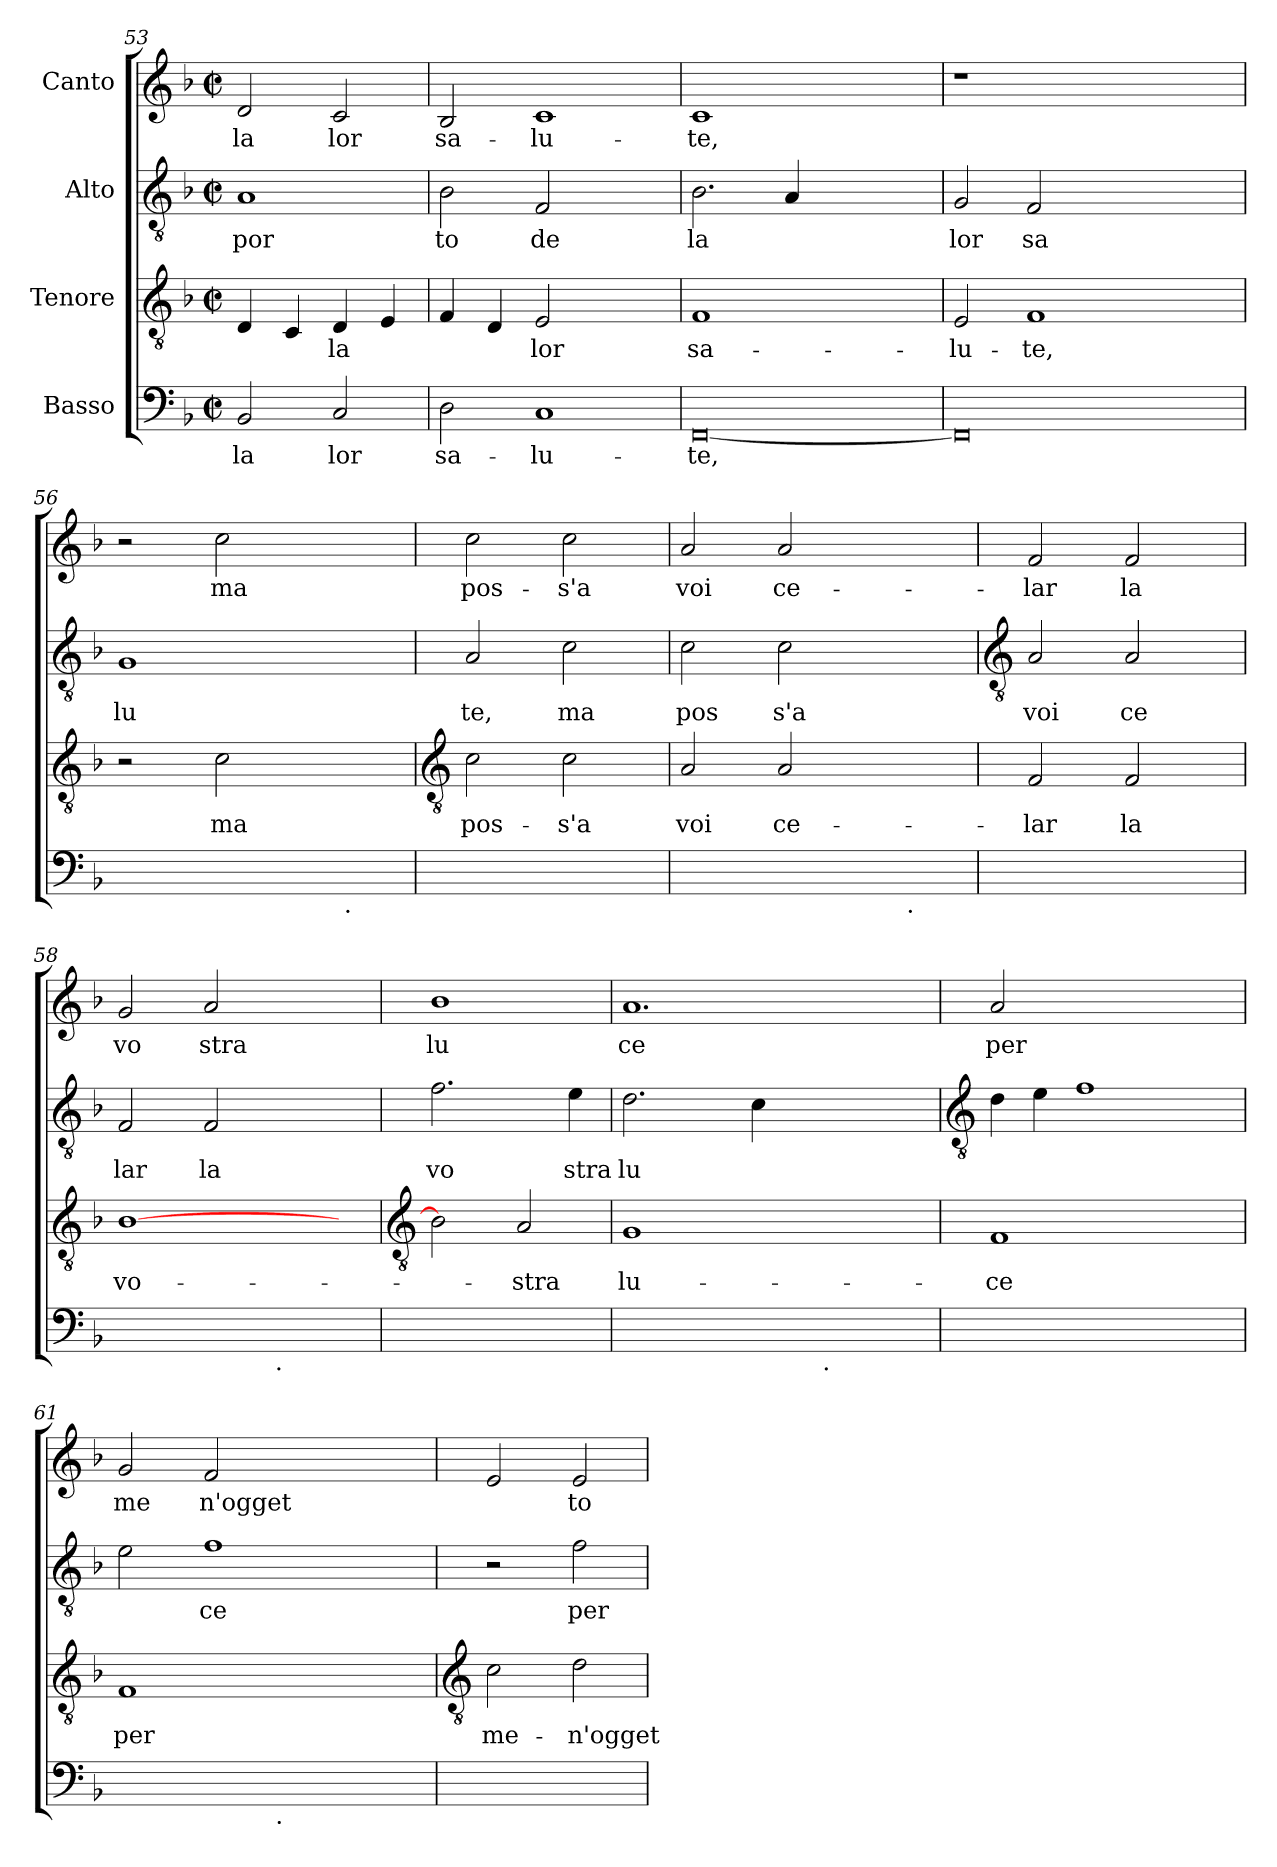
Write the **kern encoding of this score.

**kern	**text	**kern	**text	**kern	**text	**kern	**text
*part4	*part4	*part3	*part3	*part2	*part2	*part1	*part1
*staff4	*staff4	*staff3	*staff3	*staff2	*staff2	*staff1	*staff1
*I"Basso	*	*I"Tenore	*	*I"Alto	*	*I"Canto	*
*clefF4	*	*clefGv2	*	*clefGv2	*	*clefG2	*
*k[b-]	*	*k[b-]	*	*k[b-]	*	*k[b-]	*
*F:	*	*F:	*	*F:	*	*F:	*
*M2/2	*	*M2/2	*	*M2/2	*	*M2/2	*
*met(c|)	*	*met(c|)	*	*met(c|)	*	*met(c|)	*
=53A	=53A	=53A	=53A	=53A	=53A	=53A	=53A
!	!LO:LY:b	!	!	!	!LO:LY:b	!	!LO:LY:b
2BB-/	la	4D/	.	1A	por	2d/	la
.	.	4C/	.	.	.	.	.
!	!LO:LY:b	!	!LO:LY:b	!	!	!	!LO:LY:b
2C/	lor	4D/	la	.	.	2c/	lor
.	.	4E/	.	.	.	.	.
=54A	=54A	=54A	=54A	=54A	=54A	=54A	=54A
!	!LO:LY:b	!	!	!	!LO:LY:b	!	!LO:LY:b
2D\	sa-	4F/	.	2B-\	to	2B-/	sa-
.	.	4D/	.	.	.	.	.
!	!LO:LY:b	!	!LO:LY:b	!	!LO:LY:b	!	!LO:LY:b
1C	-lu-	2E/	lor	2F/	de	1c	-lu-
.	.	2ryy	.	2ryy	.	.	.
=55A	=55A	=55A	=55A	=55A	=55A	=55A	=55A
!	!LO:LY:b	!	!LO:LY:b	!	!LO:LY:b	!	!LO:LY:b
[0FF	-te,	1F	sa-	2.B-\	la	1c	-te,
.	.	.	.	4A/	.	.	.
.	.	1ryy	.	1ryy	.	1ryy	.
!!LO:LB:g=z
=55B	=55B	=55B	=55B	=55B	=55B	=55B	=55B
!	!	!	!LO:LY:b	!	!LO:LY:b	!	!
0FF]	.	2E/	-lu-	2G/	lor	1r	.
!	!	!	!LO:LY:b	!	!LO:LY:b	!	!
.	.	1F	-te,	2F/	sa	.	.
.	.	.	.	1ryy	.	1ryy	.
.	.	2ryy	.	.	.	.	.
!!LO:LB:g=z
=56	=56	=56	=56	=56	=56	=56	=56
!	!	!	!	!	!LO:LY:b	!	!
4ryy	.	2r	.	1G	lu	2r	.
4ryy	.	.	.	.	.	.	.
!	!	!	!LO:LY:b	!	!	!	!LO:LY:b
4ryy	.	2c\	ma	.	.	2cc\	ma
32ryy	.	.	.	.	.	.	.
32ryy	.	.	.	.	.	.	.
32ryy	.	.	.	.	.	.	.
32ryy	.	.	.	.	.	.	.
32ryy	.	.	.	.	.	.	.
32ryy	.	.	.	.	.	.	.
!LO:TX:b:t=.	!	!	!	!	!	!	!
32ryy	.	.	.	.	.	.	.
4ryy	.	.	.	.	.	.	.
.	.	8..ryy	.	8..ryy	.	8..ryy	.
!!LO:LB:g=z
=56A	=56A	=56A	=56A	=56A	=56A	=56A	=56A
*	*	*clefGv2	*	*	*	*	*
!	!	!	!LO:LY:b	!	!LO:LY:b	!	!LO:LY:b
4ryy	.	2c\	pos-	2A/	te,	2cc\	pos-
4ryy	.	.	.	.	.	.	.
!	!	!	!LO:LY:b	!	!LO:LY:b	!	!LO:LY:b
4ryy	.	2c\	-s'a	2c\	ma	2cc\	-s'a
32ryy	.	.	.	.	.	.	.
8..ryy	.	.	.	.	.	.	.
!!LO:LB:g=z
=57	=57	=57	=57	=57	=57	=57	=57
!	!	!	!LO:LY:b	!	!LO:LY:b	!	!LO:LY:b
4ryy	.	2A/	voi	2c\	pos	2a/	voi
4ryy	.	.	.	.	.	.	.
!	!	!	!LO:LY:b	!	!LO:LY:b	!	!LO:LY:b
4ryy	.	2A/	ce-	2c\	s'a	2a/	ce-
32ryy	.	.	.	.	.	.	.
32ryy	.	.	.	.	.	.	.
32ryy	.	.	.	.	.	.	.
32ryy	.	.	.	.	.	.	.
32ryy	.	.	.	.	.	.	.
32ryy	.	.	.	.	.	.	.
!LO:TX:b:t=.	!	!	!	!	!	!	!
32ryy	.	.	.	.	.	.	.
4ryy	.	.	.	.	.	.	.
.	.	8..ryy	.	8..ryy	.	8..ryy	.
!!LO:LB:g=z
=57A	=57A	=57A	=57A	=57A	=57A	=57A	=57A
*	*	*	*	*clefGv2	*	*	*
!	!	!	!LO:LY:b	!	!LO:LY:b	!	!LO:LY:b
4ryy	.	2F/	-lar	2A/	voi	2f/	-lar
4ryy	.	.	.	.	.	.	.
!	!	!	!LO:LY:b	!	!LO:LY:b	!	!LO:LY:b
4ryy	.	2F/	la	2A/	ce	2f/	la
32ryy	.	.	.	.	.	.	.
4ryy	.	.	.	.	.	.	.
.	.	32ryy	.	32ryy	.	32ryy	.
!!LO:LB:g=z
=58	=58	=58	=58	=58	=58	=58	=58
!	!	!	!LO:LY:b	!	!LO:LY:b	!	!LO:LY:b
4ryy	.	[1B-	vo-	2F/	lar	2g/	vo
4ryy	.	.	.	.	.	.	.
!	!	!	!	!	!LO:LY:b	!	!LO:LY:b
32ryy	.	.	.	2F/	la	2a/	stra
32ryy	.	.	.	.	.	.	.
32ryy	.	.	.	.	.	.	.
32ryy	.	.	.	.	.	.	.
32ryy	.	.	.	.	.	.	.
32ryy	.	.	.	.	.	.	.
!LO:TX:b:t=.	!	!	!	!	!	!	!
32ryy	.	.	.	.	.	.	.
4ryy	.	.	.	.	.	.	.
4ryy	.	.	.	.	.	.	.
.	.	8..ryy	.	8..ryy	.	8..ryy	.
!!LO:LB:g=z
=58A	=58A	=58A	=58A	=58A	=58A	=58A	=58A
*	*	*clefGv2	*	*	*	*	*
!	!	!	!	!	!LO:LY:b	!	!LO:LY:b
4ryy	.	2B-\]	.	2.f\	vo	1b-	lu
4ryy	.	.	.	.	.	.	.
!	!	!	!LO:LY:b	!	!	!	!
32ryy	.	2A/	-stra	.	.	.	.
4...ryy	.	.	.	.	.	.	.
!	!	!	!	!	!LO:LY:b	!	!
.	.	.	.	4e\	stra	.	.
!!LO:LB:g=z
=59A	=59A	=59A	=59A	=59A	=59A	=59A	=59A
!	!	!	!LO:LY:b	!	!LO:LY:b	!	!LO:LY:b
4ryy	.	1G	lu-	2.d\	lu	1.a	ce
4ryy	.	.	.	.	.	.	.
4ryy	.	.	.	.	.	.	.
32ryy	.	.	.	4c\	.	.	.
32ryy	.	.	.	.	.	.	.
32ryy	.	.	.	.	.	.	.
32ryy	.	.	.	.	.	.	.
32ryy	.	.	.	.	.	.	.
32ryy	.	.	.	.	.	.	.
!LO:TX:b:t=.	!	!	!	!	!	!	!
32ryy	.	.	.	.	.	.	.
4ryy	.	.	.	.	.	.	.
.	.	2ryy	.	2ryy	.	.	.
4ryy	.	.	.	.	.	.	.
32ryy	.	.	.	.	.	.	.
!!LO:LB:g=z
=60A	=60A	=60A	=60A	=60A	=60A	=60A	=60A
*	*	*	*	*clefGv2	*	*	*
!	!	!	!LO:LY:b	!	!	!	!LO:LY:b
4ryy	.	1F	-ce	4d\	.	2a/	per
4ryy	.	.	.	4e\	.	.	.
4ryy	.	.	.	1f	.	1ryy	.
32ryy	.	.	.	.	.	.	.
4ryy	.	.	.	.	.	.	.
.	.	2ryy	.	.	.	.	.
4...ryy	.	.	.	.	.	.	.
!!LO:LB:g=z
=61	=61	=61	=61	=61	=61	=61	=61
!	!	!	!LO:LY:b	!	!	!	!LO:LY:b
4ryy	.	1F	per	2e\	.	2g/	me
4ryy	.	.	.	.	.	.	.
!	!	!	!	!	!LO:LY:b	!	!LO:LY:b
32ryy	.	.	.	1f	ce	2f/	n'ogget
32ryy	.	.	.	.	.	.	.
32ryy	.	.	.	.	.	.	.
32ryy	.	.	.	.	.	.	.
32ryy	.	.	.	.	.	.	.
32ryy	.	.	.	.	.	.	.
!LO:TX:b:t=.	!	!	!	!	!	!	!
32ryy	.	.	.	.	.	.	.
4ryy	.	.	.	.	.	.	.
4ryy	.	.	.	.	.	.	.
.	.	2ryy	.	.	.	2ryy	.
4ryy	.	.	.	.	.	.	.
32ryy	.	.	.	.	.	.	.
!!LO:LB:g=z
=62	=62	=62	=62	=62	=62	=62	=62
*	*	*clefGv2	*	*	*	*	*
!	!	!	!LO:LY:b	!	!	!	!
4ryy	.	2c\	me-	2r	.	2e/	.
4ryy	.	.	.	.	.	.	.
!	!	!	!LO:LY:b	!	!LO:LY:b	!	!LO:LY:b
32ryy	.	2d\	-n'ogget-	2f\	per	2e/	to
4...ryy	.	.	.	.	.	.	.
=	=	=	=	=	=	=	=
*-	*-	*-	*-	*-	*-	*-	*-
